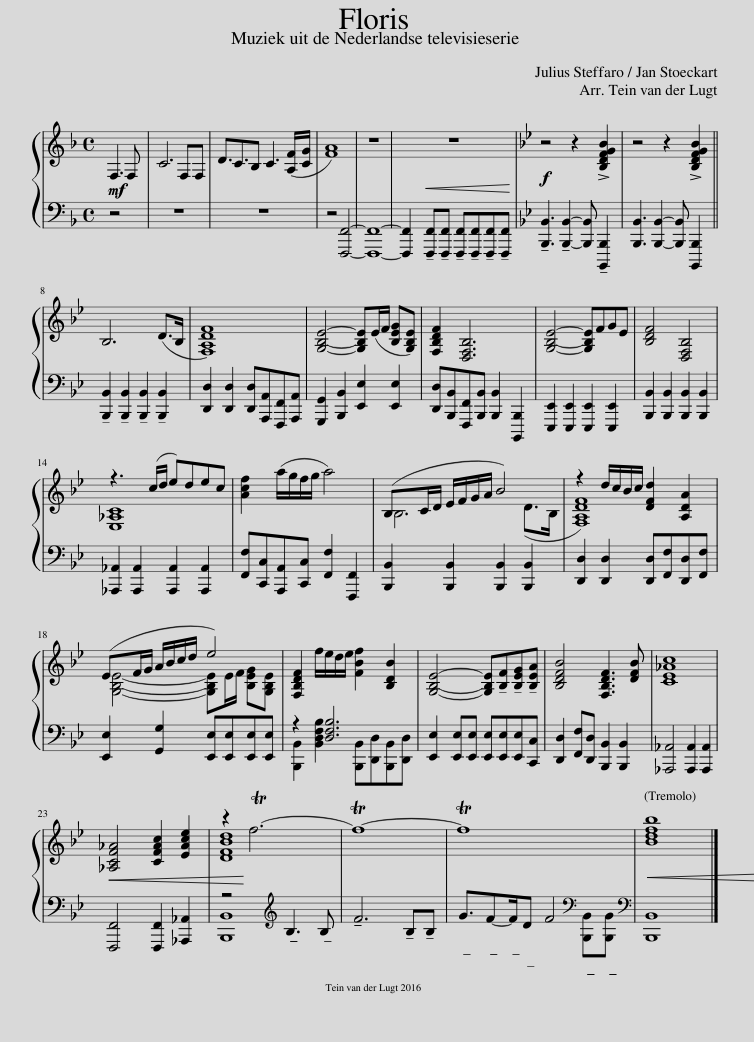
X:1
%%score { ( 1 3 ) | ( 2 4 ) }
L:1/8
M:4/4
I:linebreak $
K:F
V:1 treble
V:3 treble
V:2 bass
V:4 bass
V:1
!mf! F,3 F, | C6 F,F, | D3/2C3/2B, C3 ([A,F]/[CG]/ | [FA]8) | z8 | %5
 z8 |[K:Bb]!f! z4 z2 !>![B,DFGB]2 | z4 z2 !>![B,DFGB]2 ||$ B,6 (D>B, | [F,A,DF]8) | %10
 [G,B,E]4- [G,B,E](E/F/ [B,EG][G,B,E]) | [F,B,DF]2 [D,F,B,]6 | [G,B,E]4- [G,B,E]FGE | [B,DF]4 [D,F,B,]4 |$ z3 (c/d/ e)dec | %15
 [Acf]2 (a/g/f/g/ a4) | (B,C/D/ E/F/G/A/ B4) | z2 d/c/B/c/ [DFd]2 [A,DA]2 |$ (EF/G/ A/B/c/d/ e4) | [F,B,DF]2 f/e/d/e/ [FBf]2 [B,DB]2 | %20
 [G,B,E]4- [G,B,E]!tenuto![B,F]!tenuto![B,EG]!tenuto![B,EA] | [B,DFB]4 [F,B,DF]3 [DFB] | [CE_Ac]8 |$!<(! [_A,CF_A]4 [CFAc]2 [EAce]2 | z2!<)! Tf6- | %25
 Tf8- | Tf8 |!<(! [Bdfb]8!<)! |] %28
V:2
 z4 | z8 | z8 | z4 [F,,,F,,]4- | [F,,,F,,]8- | %5
 [F,,,F,,]2!<(! !tenuto![F,,,F,,]!tenuto![F,,,F,,] !tenuto![F,,,F,,]!tenuto![F,,,F,,]!tenuto![F,,,F,,]!tenuto![F,,,F,,]!<)! |[K:Bb] !tenuto![B,,,B,,]3 !tenuto![B,,,B,,]2- [B,,,B,,] !tenuto![B,,,,B,,,]2 | [B,,,B,,]3 [B,,,B,,]2- [B,,,B,,] [B,,,,B,,,]2 ||$ !tenuto![B,,,B,,]2 !tenuto![B,,,B,,]2 !tenuto![B,,,B,,]2 !tenuto![B,,,B,,]2 | [D,,D,]2 [D,,D,]2 [D,,D,][A,,,A,,][F,,,F,,][A,,,A,,] | %10
 [G,,,G,,]2 [B,,,B,,]2 [E,,E,]2 [E,,E,]2 | [D,,D,][B,,,B,,][F,,,F,,][B,,,B,,] [B,,,B,,]2 [B,,,,B,,,]2 | [E,,,E,,]2 [E,,,E,,]2 [E,,,E,,]2 [E,,,E,,]2 | [B,,,B,,]2 [B,,,B,,]2 [B,,,B,,]2 [B,,,B,,]2 |$ [_A,,,_A,,]2 [A,,,A,,]2 [A,,,A,,]2 [A,,,A,,]2 | %15
 [F,,F,][C,,C,][A,,,A,,][C,,C,] [F,,F,]2 [F,,,F,,]2 | [B,,,B,,]2 [B,,,B,,]2 [B,,,B,,]2 [B,,,B,,]2 | [D,,D,]2 [D,,D,]2 [D,,D,][F,,F,][D,,D,][F,,F,] |$ [E,,E,]2 [G,,G,]2 [E,,E,][E,,E,][E,,E,][E,,E,] | z2 [D,F,B,]6 | %20
 [E,,E,]2 [E,,E,][E,,E,] [E,,E,][E,,E,][E,,E,][C,,C,] | [D,,D,]2 [F,,F,][D,,D,] [B,,,B,,]2 [B,,,B,,]2 | [_A,,,_A,,]4 [A,,,A,,]2 [A,,,A,,]2 |$ [F,,,F,,]4 [F,,,F,,]2 [_A,,,_A,,]2 | z4[K:treble] !tenuto!B,3 !tenuto!B, | %25
 !tenuto!F6 !tenuto!B,!tenuto!B, | !tenuto!G3/2!tenuto!F-!tenuto!F/!tenuto!D F4[K:bass] |[K:bass] [B,,,B,,]8 |] %28
V:3
 x4 | x8 | x8 | x8 | x8 | %5
 x8 |[K:Bb] x8 | x8 ||$ x8 | x8 | %10
 x8 | x8 | x8 | x8 |$ [E,_A,C]8 | %15
 x8 | B,6 (D>B, | [F,A,DF]8) |$ [G,B,E]4- [G,B,E]E/F/ [B,EG][G,B,E] | x8 | %20
 x8 | x8 | x8 |$ x8 | [DFBd]8 | %25
 x8 | x8 | x8 |] %28
V:4
 x4 | x8 | x8 | x8 | x8 | %5
 x8 |[K:Bb] x8 | x8 ||$ x8 | x8 | %10
 x8 | x8 | x8 | x8 |$ x8 | %15
 x8 | x8 | x8 |$ x8 | [B,,,B,,]2 [B,,D,F,B,]2 [B,,,B,,][D,,D,][B,,,B,,][D,,D,] | %20
 x8 | x8 | x8 |$ x8 | [B,,,B,,]8[K:treble] | %25
 x8 | x6[K:bass] !tenuto![B,,,B,,]!tenuto![B,,,B,,] |[K:bass] x8 |] %28
